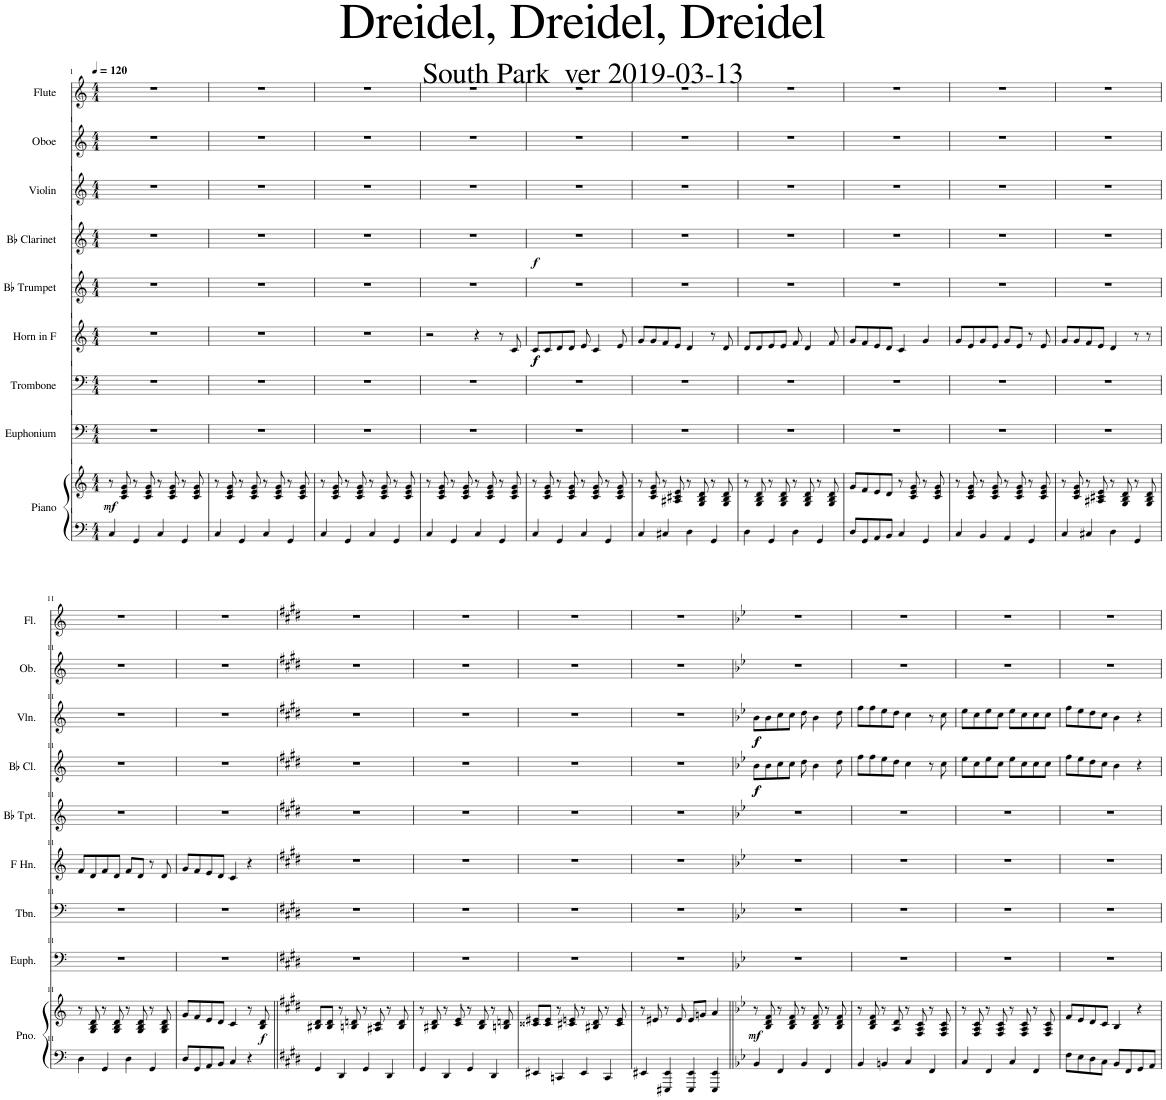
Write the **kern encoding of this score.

**kern	**kern	**dynam	**kern	**kern	**kern	**dynam	**kern	**kern	**dynam	**kern	**dynam	**kern	**kern
*part9	*part9	*part9	*part8	*part7	*part6	*part6	*part5	*part4	*part4	*part3	*part3	*part2	*part1
*staff10	*staff9	*staff9/10	*staff8	*staff7	*staff6	*staff6	*staff5	*staff4	*staff4	*staff3	*staff3	*staff2	*staff1
*I"Piano	*	*	*I"Euphonium	*I"Trombone	*I"Horn in F	*	*I"Bb Trumpet	*I"Bb Clarinet	*	*I"Violin	*	*I"Oboe	*I"Flute
*I'Pno.	*	*	*I'Euph.	*I'Tbn.	*	*	*I'Bb Tpt.	*I'Bb Cl.	*	*I'Vln.	*	*I'Ob.	*I'Fl.
*clefF4	*clefG2	*	*clefF4	*clefF4	*clefG2	*	*clefG2	*clefG2	*	*clefG2	*	*clefG2	*clefG2
*	*	*	*	*	*ITrd4c7	*	*ITrd1c2	*ITrd1c2	*	*	*	*	*
*k[]	*k[]	*	*k[]	*k[]	*k[]	*	*k[]	*k[]	*	*k[]	*	*k[]	*k[]
*M4/4	*M4/4	*	*M4/4	*M4/4	*M4/4	*	*M4/4	*M4/4	*	*M4/4	*	*M4/4	*M4/4
*MM120	*MM120	*	*MM120	*MM120	*MM120	*	*MM120	*MM120	*	*MM120	*	*MM120	*MM120
=1	=1	=1	=1	=1	=1	=1	=1	=1	=1	=1	=1	=1	=1
!	!	!LO:DY:b	!	!	!	!	!	!	!	!	!	!	!
4C/	8r	mf	1r	1r	1r	.	1r	1r	.	1r	.	1r	1r
.	8c/ 8e/ 8g/	.	.	.	.	.	.	.	.	.	.	.	.
4GG/	8r	.	.	.	.	.	.	.	.	.	.	.	.
.	8c/ 8e/ 8g/	.	.	.	.	.	.	.	.	.	.	.	.
4C/	8r	.	.	.	.	.	.	.	.	.	.	.	.
.	8c/ 8e/ 8g/	.	.	.	.	.	.	.	.	.	.	.	.
4GG/	8r	.	.	.	.	.	.	.	.	.	.	.	.
.	8c/ 8e/ 8g/	.	.	.	.	.	.	.	.	.	.	.	.
=2	=2	=2	=2	=2	=2	=2	=2	=2	=2	=2	=2	=2	=2
4C/	8r	.	1r	1r	1r	.	1r	1r	.	1r	.	1r	1r
.	8c/ 8e/ 8g/	.	.	.	.	.	.	.	.	.	.	.	.
4GG/	8r	.	.	.	.	.	.	.	.	.	.	.	.
.	8c/ 8e/ 8g/	.	.	.	.	.	.	.	.	.	.	.	.
4C/	8r	.	.	.	.	.	.	.	.	.	.	.	.
.	8c/ 8e/ 8g/	.	.	.	.	.	.	.	.	.	.	.	.
4GG/	8r	.	.	.	.	.	.	.	.	.	.	.	.
.	8c/ 8e/ 8g/	.	.	.	.	.	.	.	.	.	.	.	.
=3	=3	=3	=3	=3	=3	=3	=3	=3	=3	=3	=3	=3	=3
4C/	8r	.	1r	1r	1r	.	1r	1r	.	1r	.	1r	1r
.	8c/ 8e/ 8g/	.	.	.	.	.	.	.	.	.	.	.	.
4GG/	8r	.	.	.	.	.	.	.	.	.	.	.	.
.	8c/ 8e/ 8g/	.	.	.	.	.	.	.	.	.	.	.	.
4C/	8r	.	.	.	.	.	.	.	.	.	.	.	.
.	8c/ 8e/ 8g/	.	.	.	.	.	.	.	.	.	.	.	.
4GG/	8r	.	.	.	.	.	.	.	.	.	.	.	.
.	8c/ 8e/ 8g/	.	.	.	.	.	.	.	.	.	.	.	.
=4	=4	=4	=4	=4	=4	=4	=4	=4	=4	=4	=4	=4	=4
4C/	8r	.	1r	1r	2r	.	1r	1r	.	1r	.	1r	1r
.	8c/ 8e/ 8g/	.	.	.	.	.	.	.	.	.	.	.	.
4GG/	8r	.	.	.	.	.	.	.	.	.	.	.	.
.	8c/ 8e/ 8g/	.	.	.	.	.	.	.	.	.	.	.	.
4C/	8r	.	.	.	4r	.	.	.	.	.	.	.	.
.	8c/ 8e/ 8g/	.	.	.	.	.	.	.	.	.	.	.	.
4GG/	8r	.	.	.	8r	.	.	.	.	.	.	.	.
.	8c/ 8e/ 8g/	.	.	.	8c/	.	.	.	.	.	.	.	.
=5	=5	=5	=5	=5	=5	=5	=5	=5	=5	=5	=5	=5	=5
!	!	!	!	!	!	!LO:DY:b	!	!	!	!	!	!	!
!	!	!	!	!	!	!LO:DY:n=1:b	!	!	!LO:DY:b	!	!	!	!
4C/	8r	.	1r	1r	8c/L	f f	1r	1r	f	1r	.	1r	1r
.	8c/ 8e/ 8g/	.	.	.	8c/	.	.	.	.	.	.	.	.
4GG/	8r	.	.	.	8d/	.	.	.	.	.	.	.	.
.	8c/ 8e/ 8g/	.	.	.	8d/J	.	.	.	.	.	.	.	.
4C/	8r	.	.	.	8e/	.	.	.	.	.	.	.	.
.	8c/ 8e/ 8g/	.	.	.	4c/	.	.	.	.	.	.	.	.
4GG/	8r	.	.	.	.	.	.	.	.	.	.	.	.
.	8c/ 8e/ 8g/	.	.	.	8e/	.	.	.	.	.	.	.	.
=6	=6	=6	=6	=6	=6	=6	=6	=6	=6	=6	=6	=6	=6
4C/	8r	.	1r	1r	8g/L	.	1r	1r	.	1r	.	1r	1r
.	8c/ 8e/ 8g/	.	.	.	8g/	.	.	.	.	.	.	.	.
4C#X/	8r	.	.	.	8f/	.	.	.	.	.	.	.	.
.	8A#X/ 8c#X/ 8e/	.	.	.	8e/J	.	.	.	.	.	.	.	.
4D\	8r	.	.	.	4d/	.	.	.	.	.	.	.	.
.	8G/ 8B/ 8d/	.	.	.	.	.	.	.	.	.	.	.	.
4GG/	8r	.	.	.	8r	.	.	.	.	.	.	.	.
.	8G/ 8B/ 8d/	.	.	.	8d/	.	.	.	.	.	.	.	.
=7	=7	=7	=7	=7	=7	=7	=7	=7	=7	=7	=7	=7	=7
4D\	8r	.	1r	1r	8d/L	.	1r	1r	.	1r	.	1r	1r
.	8G/ 8B/ 8d/	.	.	.	8d/	.	.	.	.	.	.	.	.
4GG/	8r	.	.	.	8e/	.	.	.	.	.	.	.	.
.	8G/ 8B/ 8d/	.	.	.	8e/J	.	.	.	.	.	.	.	.
4D\	8r	.	.	.	8f/	.	.	.	.	.	.	.	.
.	8G/ 8B/ 8d/	.	.	.	4d/	.	.	.	.	.	.	.	.
4GG/	8r	.	.	.	.	.	.	.	.	.	.	.	.
.	8G/ 8B/ 8d/	.	.	.	8f/	.	.	.	.	.	.	.	.
=8	=8	=8	=8	=8	=8	=8	=8	=8	=8	=8	=8	=8	=8
8D/L	8g/L	.	1r	1r	8g/L	.	1r	1r	.	1r	.	1r	1r
8GG/	8f/	.	.	.	8f/	.	.	.	.	.	.	.	.
8AA/	8e/	.	.	.	8e/	.	.	.	.	.	.	.	.
8BB/J	8d/J	.	.	.	8d/J	.	.	.	.	.	.	.	.
4C/	8r	.	.	.	4c/	.	.	.	.	.	.	.	.
.	8c/ 8e/ 8g/	.	.	.	.	.	.	.	.	.	.	.	.
4GG/	8r	.	.	.	4g/	.	.	.	.	.	.	.	.
.	8c/ 8e/ 8g/	.	.	.	.	.	.	.	.	.	.	.	.
=9	=9	=9	=9	=9	=9	=9	=9	=9	=9	=9	=9	=9	=9
4C/	8r	.	1r	1r	8g/L	.	1r	1r	.	1r	.	1r	1r
.	8c/ 8e/ 8g/	.	.	.	8e/	.	.	.	.	.	.	.	.
4BB/	8r	.	.	.	8g/	.	.	.	.	.	.	.	.
.	8c/ 8e/ 8g/	.	.	.	8e/J	.	.	.	.	.	.	.	.
4AA/	8r	.	.	.	8g/L	.	.	.	.	.	.	.	.
.	8c/ 8e/ 8g/	.	.	.	8e/J	.	.	.	.	.	.	.	.
4GG/	8r	.	.	.	8r	.	.	.	.	.	.	.	.
.	8c/ 8e/ 8g/	.	.	.	8e/	.	.	.	.	.	.	.	.
=10	=10	=10	=10	=10	=10	=10	=10	=10	=10	=10	=10	=10	=10
4C/	8r	.	1r	1r	8g/L	.	1r	1r	.	1r	.	1r	1r
.	8c/ 8e/ 8g/	.	.	.	8g/	.	.	.	.	.	.	.	.
4C#X/	8r	.	.	.	8f/	.	.	.	.	.	.	.	.
.	8A#X/ 8c#X/ 8e/	.	.	.	8e/J	.	.	.	.	.	.	.	.
4D\	8r	.	.	.	4d/	.	.	.	.	.	.	.	.
.	8G/ 8B/ 8d/	.	.	.	.	.	.	.	.	.	.	.	.
4GG/	8r	.	.	.	8r	.	.	.	.	.	.	.	.
.	8G/ 8B/ 8d/	.	.	.	8r	.	.	.	.	.	.	.	.
!!LO:LB:g=z
=11	=11	=11	=11	=11	=11	=11	=11	=11	=11	=11	=11	=11	=11
4D\	8r	.	1r	1r	8f/L	.	1r	1r	.	1r	.	1r	1r
.	8G/ 8B/ 8d/	.	.	.	8d/	.	.	.	.	.	.	.	.
4GG/	8r	.	.	.	8f/	.	.	.	.	.	.	.	.
.	8G/ 8B/ 8d/	.	.	.	8d/J	.	.	.	.	.	.	.	.
4D\	8r	.	.	.	8f/L	.	.	.	.	.	.	.	.
.	8G/ 8B/ 8d/	.	.	.	8d/J	.	.	.	.	.	.	.	.
4GG/	8r	.	.	.	8r	.	.	.	.	.	.	.	.
.	8G/ 8B/ 8d/	.	.	.	8d/	.	.	.	.	.	.	.	.
=12	=12	=12	=12	=12	=12	=12	=12	=12	=12	=12	=12	=12	=12
8D/L	8g/L	.	1r	1r	8g/L	.	1r	1r	.	1r	.	1r	1r
8GG/	8f/	.	.	.	8f/	.	.	.	.	.	.	.	.
8AA/	8e/	.	.	.	8e/	.	.	.	.	.	.	.	.
8BB/J	8d/J	.	.	.	8d/J	.	.	.	.	.	.	.	.
4C/	4c/	.	.	.	4c/	.	.	.	.	.	.	.	.
4r	8r	.	.	.	4r	.	.	.	.	.	.	.	.
!	!	!LO:DY:b	!	!	!	!	!	!	!	!	!	!	!
.	8B/ 8d/	f	.	.	.	.	.	.	.	.	.	.	.
=13	=13	=13	=13	=13	=13	=13	=13	=13	=13	=13	=13	=13	=13
*k[f#c#g#d#]	*k[f#c#g#d#]	*	*k[f#c#g#d#]	*k[f#c#g#d#]	*k[f#c#g#d#]	*	*k[f#c#g#d#]	*k[f#c#g#d#]	*	*k[f#c#g#d#]	*	*k[f#c#g#d#]	*k[f#c#g#d#]
4GG#/	8B#X/ 8d#/L	.	1r	1r	1r	.	1r	1r	.	1r	.	1r	1r
.	8B#/ 8d#/J	.	.	.	.	.	.	.	.	.	.	.	.
4DD#/	8r	.	.	.	.	.	.	.	.	.	.	.	.
.	8Bn/ 8dn/	.	.	.	.	.	.	.	.	.	.	.	.
4GG#/	8r	.	.	.	.	.	.	.	.	.	.	.	.
.	8A#X/ 8c#/	.	.	.	.	.	.	.	.	.	.	.	.
4DD#/	8r	.	.	.	.	.	.	.	.	.	.	.	.
.	8B/ 8d/	.	.	.	.	.	.	.	.	.	.	.	.
=14	=14	=14	=14	=14	=14	=14	=14	=14	=14	=14	=14	=14	=14
4GG#/	8r	.	1r	1r	1r	.	1r	1r	.	1r	.	1r	1r
.	8B#X/ 8d#/	.	.	.	.	.	.	.	.	.	.	.	.
4DD#/	8r	.	.	.	.	.	.	.	.	.	.	.	.
.	8c#/ 8e/	.	.	.	.	.	.	.	.	.	.	.	.
4GG#/	8r	.	.	.	.	.	.	.	.	.	.	.	.
.	8B#/ 8d#/	.	.	.	.	.	.	.	.	.	.	.	.
4DD#/	8r	.	.	.	.	.	.	.	.	.	.	.	.
.	8Bn/ 8dn/	.	.	.	.	.	.	.	.	.	.	.	.
=15	=15	=15	=15	=15	=15	=15	=15	=15	=15	=15	=15	=15	=15
4EE#X/	8c##X/ 8e#X/L	.	1r	1r	1r	.	1r	1r	.	1r	.	1r	1r
.	8c##/ 8e#/J	.	.	.	.	.	.	.	.	.	.	.	.
4CCn/	8r	.	.	.	.	.	.	.	.	.	.	.	.
.	8c#X/ 8en/	.	.	.	.	.	.	.	.	.	.	.	.
4EE#/	8r	.	.	.	.	.	.	.	.	.	.	.	.
.	8B#X/ 8d#/	.	.	.	.	.	.	.	.	.	.	.	.
4CC/	8r	.	.	.	.	.	.	.	.	.	.	.	.
.	8c#/ 8e/	.	.	.	.	.	.	.	.	.	.	.	.
=16	=16	=16	=16	=16	=16	=16	=16	=16	=16	=16	=16	=16	=16
4EE#X/	8r	.	1r	1r	1r	.	1r	1r	.	1r	.	1r	1r
.	8e#X/	.	.	.	.	.	.	.	.	.	.	.	.
4EEE#X/ 4EE#/	8r	.	.	.	.	.	.	.	.	.	.	.	.
.	8e#/	.	.	.	.	.	.	.	.	.	.	.	.
4EEE#/ 4EE#/	8e#/L	.	.	.	.	.	.	.	.	.	.	.	.
.	8gn/J	.	.	.	.	.	.	.	.	.	.	.	.
4EEE#/ 4EE#/	4a/	.	.	.	.	.	.	.	.	.	.	.	.
=17	=17	=17	=17	=17	=17	=17	=17	=17	=17	=17	=17	=17	=17
*k[b-e-]	*k[b-e-]	*	*k[b-e-]	*k[b-e-]	*k[b-e-]	*	*k[b-e-]	*k[b-e-]	*	*k[b-e-]	*	*k[b-e-]	*k[b-e-]
!	!	!LO:DY:b	!	!	!	!	!	!	!LO:DY:b	!	!	!	!
!	!	!	!	!	!	!	!	!	!LO:DY:n=1:b	!	!LO:DY:b	!	!
!	!	!	!	!	!	!	!	!	!	!	!LO:DY:n=1:b	!	!
4BB-/	8r	mf	1r	1r	1r	.	1r	8b-\L	f f	8b-\L	f f	1r	1r
.	8B-/ 8d/ 8f/	.	.	.	.	.	.	8b-\	.	8b-\	.	.	.
4FF/	8r	.	.	.	.	.	.	8cc\	.	8cc\	.	.	.
.	8B-/ 8d/ 8f/	.	.	.	.	.	.	8cc\J	.	8cc\J	.	.	.
4BB-/	8r	.	.	.	.	.	.	8dd\	.	8dd\	.	.	.
.	8B-/ 8d/ 8f/	.	.	.	.	.	.	4b-\	.	4b-\	.	.	.
4FF/	8r	.	.	.	.	.	.	.	.	.	.	.	.
.	8B-/ 8d/ 8f/	.	.	.	.	.	.	8dd\	.	8dd\	.	.	.
=18	=18	=18	=18	=18	=18	=18	=18	=18	=18	=18	=18	=18	=18
4BB-/	8r	.	1r	1r	1r	.	1r	8ff\L	.	8ff\L	.	1r	1r
.	8B-/ 8d/ 8f/	.	.	.	.	.	.	8ff\	.	8ff\	.	.	.
4BBn/	8r	.	.	.	.	.	.	8ee-\	.	8ee-\	.	.	.
.	8A/ 8d/	.	.	.	.	.	.	8dd\J	.	8dd\J	.	.	.
4C/	8r	.	.	.	.	.	.	4cc\	.	4cc\	.	.	.
.	8F/ 8A/ 8c/	.	.	.	.	.	.	.	.	.	.	.	.
4FF/	8r	.	.	.	.	.	.	8r	.	8r	.	.	.
.	8F/ 8A/ 8c/	.	.	.	.	.	.	8cc\	.	8cc\	.	.	.
=19	=19	=19	=19	=19	=19	=19	=19	=19	=19	=19	=19	=19	=19
4C/	8r	.	1r	1r	1r	.	1r	8ee-\L	.	8ee-\L	.	1r	1r
.	8F/ 8A/ 8c/	.	.	.	.	.	.	8cc\	.	8cc\	.	.	.
4FF/	8r	.	.	.	.	.	.	8ee-\	.	8ee-\	.	.	.
.	8F/ 8A/ 8c/	.	.	.	.	.	.	8cc\J	.	8cc\J	.	.	.
4C/	8r	.	.	.	.	.	.	8ee-\L	.	8ee-\L	.	.	.
.	8F/ 8A/ 8c/	.	.	.	.	.	.	8cc\	.	8cc\	.	.	.
4FF/	8r	.	.	.	.	.	.	8cc\	.	8cc\	.	.	.
.	8F/ 8A/ 8c/	.	.	.	.	.	.	8cc\J	.	8cc\J	.	.	.
=20	=20	=20	=20	=20	=20	=20	=20	=20	=20	=20	=20	=20	=20
8F\L	8f/L	.	1r	1r	1r	.	1r	8ff\L	.	8ff\L	.	1r	1r
8E-\	8e-/	.	.	.	.	.	.	8ee-\	.	8ee-\	.	.	.
8D\	8d/	.	.	.	.	.	.	8dd\	.	8dd\	.	.	.
8C\J	8c/J	.	.	.	.	.	.	8cc\J	.	8cc\J	.	.	.
8BB-/L	4B-/	.	.	.	.	.	.	4b-\	.	4b-\	.	.	.
8FF/	.	.	.	.	.	.	.	.	.	.	.	.	.
8GG/	4r	.	.	.	.	.	.	4r	.	4r	.	.	.
8AA/J	.	.	.	.	.	.	.	.	.	.	.	.	.
=	=	=	=	=	=	=	=	=	=	=	=	=	=
*-	*-	*-	*-	*-	*-	*-	*-	*-	*-	*-	*-	*-	*-
